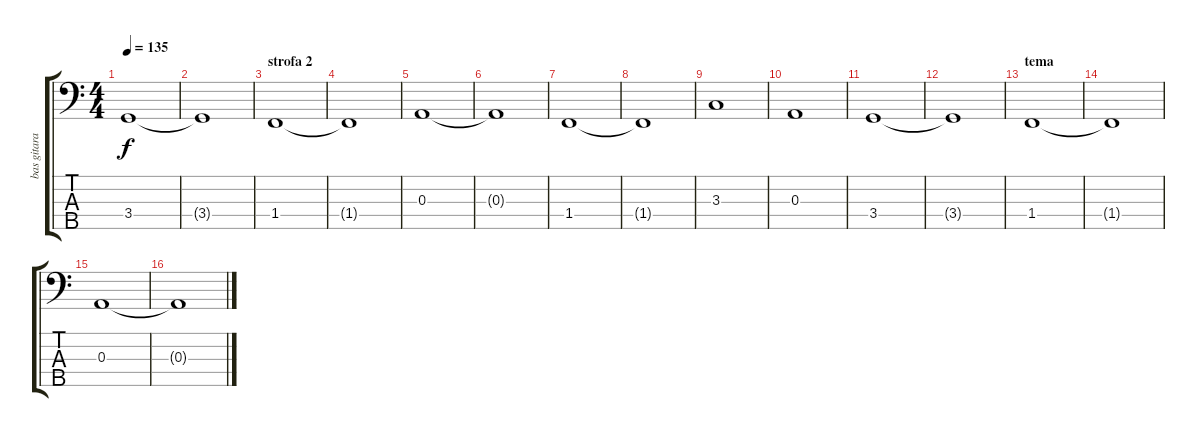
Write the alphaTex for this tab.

\track ("bas gitara" "bas gitara") {instrument electricbasspick}
\staff {score tabs}
\tuning (G2 D2 A1 E1 B0) {hide}
\ts (4 4)
\tempo 135
\clef f4
\ks c
3.4.1{dy f} |
3.4{t}.1 |
\section ("" "strofa 2")
1.4.1 |
1.4{t}.1 |
0.3.1 |
0.3{t}.1 |
1.4.1 |
1.4{t}.1 |
3.3.1 |
0.3.1 |
3.4.1 |
3.4{t}.1 |
\section ("" "tema")
1.4.1 |
1.4{t}.1 |
0.3.1 |
0.3{t}.1
